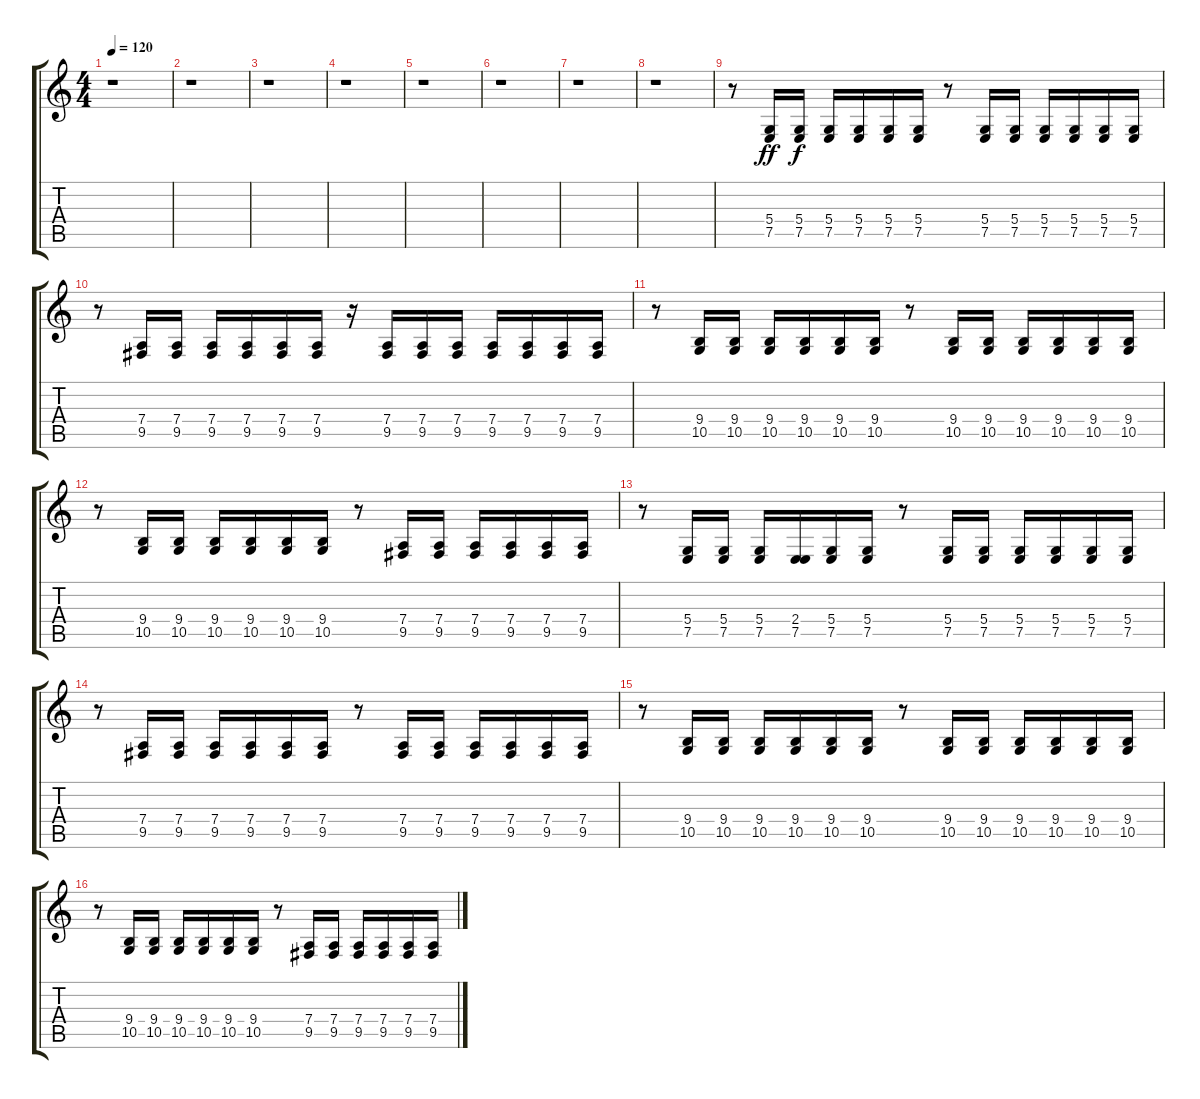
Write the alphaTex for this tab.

\track "" {instrument reedorgan}
\staff {score tabs}
\tuning (E4 B3 G3 D3 A2 E2) {hide}
\ts (4 4)
\tempo 120
\clef g2
\ks c
r.1{dy ff} |
r.1 |
r.1 |
r.1 |
r.1 |
r.1 |
r.1 |
r.1 |
r.8 (5.4 7.5).16 (5.4 7.5).16{dy f} (5.4 7.5).16 (5.4 7.5).16 (5.4 7.5).16 (5.4 7.5).16 r.8 (5.4 7.5).16 (5.4 7.5).16 (5.4 7.5).16 (5.4 7.5).16 (5.4 7.5).16 (5.4 7.5).16 |
r.8 (7.4 9.5).16 (7.4 9.5).16 (7.4 9.5).16 (7.4 9.5).16 (7.4 9.5).16 (7.4 9.5).16 r.16 (7.4 9.5).16 (7.4 9.5).16 (7.4 9.5).16 (7.4 9.5).16 (7.4 9.5).16 (7.4 9.5).16 (7.4 9.5).16 |
r.8 (9.4 10.5).16 (9.4 10.5).16 (9.4 10.5).16 (9.4 10.5).16 (9.4 10.5).16 (9.4 10.5).16 r.8 (9.4 10.5).16 (9.4 10.5).16 (9.4 10.5).16 (9.4 10.5).16 (9.4 10.5).16 (9.4 10.5).16 |
r.8 (9.4 10.5).16 (9.4 10.5).16 (9.4 10.5).16 (9.4 10.5).16 (9.4 10.5).16 (9.4 10.5).16 r.8 (7.4 9.5).16 (7.4 9.5).16 (7.4 9.5).16 (7.4 9.5).16 (7.4 9.5).16 (7.4 9.5).16 |
r.8 (5.4 7.5).16 (5.4 7.5).16 (5.4 7.5).16 (2.4 7.5).16 (5.4 7.5).16 (5.4 7.5).16 r.8 (5.4 7.5).16 (5.4 7.5).16 (5.4 7.5).16 (5.4 7.5).16 (5.4 7.5).16 (5.4 7.5).16 |
r.8 (7.4 9.5).16 (7.4 9.5).16 (7.4 9.5).16 (7.4 9.5).16 (7.4 9.5).16 (7.4 9.5).16 r.8 (7.4 9.5).16 (7.4 9.5).16 (7.4 9.5).16 (7.4 9.5).16 (7.4 9.5).16 (7.4 9.5).16 |
r.8 (9.4 10.5).16 (9.4 10.5).16 (9.4 10.5).16 (9.4 10.5).16 (9.4 10.5).16 (9.4 10.5).16 r.8 (9.4 10.5).16 (9.4 10.5).16 (9.4 10.5).16 (9.4 10.5).16 (9.4 10.5).16 (9.4 10.5).16 |
r.8 (9.4 10.5).16 (9.4 10.5).16 (9.4 10.5).16 (9.4 10.5).16 (9.4 10.5).16 (9.4 10.5).16 r.8 (7.4 9.5).16 (7.4 9.5).16 (7.4 9.5).16 (7.4 9.5).16 (7.4 9.5).16 (7.4 9.5).16
